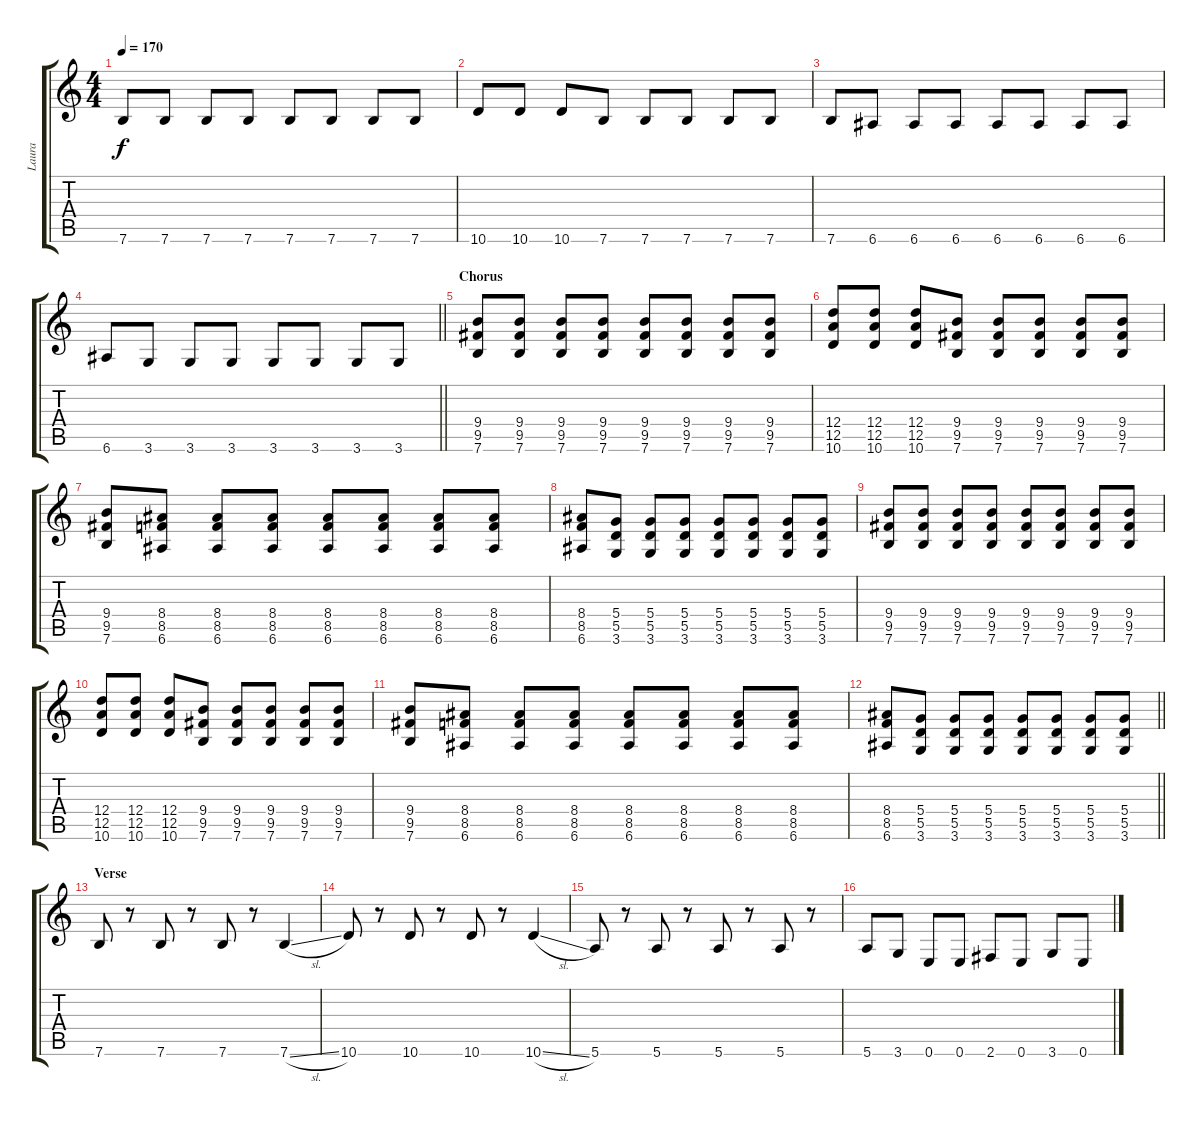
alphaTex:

\track ("Laura" "Laura") {instrument distortionguitar}
\staff {score tabs}
\tuning (E4 B3 G3 D3 A2 E2) {hide}
\ts (4 4)
\tempo 170
\clef g2
\ks c
7.6.8{dy f} 7.6.8 7.6.8 7.6.8 7.6.8 7.6.8 7.6.8 7.6.8 |
10.6.8 10.6.8 10.6.8 7.6.8 7.6.8 7.6.8 7.6.8 7.6.8 |
7.6.8 6.6.8 6.6.8 6.6.8 6.6.8 6.6.8 6.6.8 6.6.8 |
\barLineRight lightlight
6.6.8 3.6.8 3.6.8 3.6.8 3.6.8 3.6.8 3.6.8 3.6.8 |
\section ("" "Chorus")
(9.4 9.5 7.6).8 (9.4 9.5 7.6).8 (9.4 9.5 7.6).8 (9.4 9.5 7.6).8 (9.4 9.5 7.6).8 (9.4 9.5 7.6).8 (9.4 9.5 7.6).8 (9.4 9.5 7.6).8 |
(12.4 12.5 10.6).8 (12.4 12.5 10.6).8 (12.4 12.5 10.6).8 (9.4 9.5 7.6).8 (9.4 9.5 7.6).8 (9.4 9.5 7.6).8 (9.4 9.5 7.6).8 (9.4 9.5 7.6).8 |
(9.4 9.5 7.6).8 (8.4 8.5 6.6).8 (8.4 8.5 6.6).8 (8.4 8.5 6.6).8 (8.4 8.5 6.6).8 (8.4 8.5 6.6).8 (8.4 8.5 6.6).8 (8.4 8.5 6.6).8 |
(8.4 8.5 6.6).8 (5.4 5.5 3.6).8 (5.4 5.5 3.6).8 (5.4 5.5 3.6).8 (5.4 5.5 3.6).8 (5.4 5.5 3.6).8 (5.4 5.5 3.6).8 (5.4 5.5 3.6).8 |
(9.4 9.5 7.6).8 (9.4 9.5 7.6).8 (9.4 9.5 7.6).8 (9.4 9.5 7.6).8 (9.4 9.5 7.6).8 (9.4 9.5 7.6).8 (9.4 9.5 7.6).8 (9.4 9.5 7.6).8 |
(12.4 12.5 10.6).8 (12.4 12.5 10.6).8 (12.4 12.5 10.6).8 (9.4 9.5 7.6).8 (9.4 9.5 7.6).8 (9.4 9.5 7.6).8 (9.4 9.5 7.6).8 (9.4 9.5 7.6).8 |
(9.4 9.5 7.6).8 (8.4 8.5 6.6).8 (8.4 8.5 6.6).8 (8.4 8.5 6.6).8 (8.4 8.5 6.6).8 (8.4 8.5 6.6).8 (8.4 8.5 6.6).8 (8.4 8.5 6.6).8 |
\barLineRight lightlight
(8.4 8.5 6.6).8 (5.4 5.5 3.6).8 (5.4 5.5 3.6).8 (5.4 5.5 3.6).8 (5.4 5.5 3.6).8 (5.4 5.5 3.6).8 (5.4 5.5 3.6).8 (5.4 5.5 3.6).8 |
\section ("" "Verse")
7.6.8 r.8 7.6.8 r.8 7.6.8 r.8 7.6{sl}.4 |
10.6.8 r.8 10.6.8 r.8 10.6.8 r.8 10.6{sl}.4 |
5.6.8 r.8 5.6.8 r.8 5.6.8 r.8 5.6.8 r.8 |
5.6.8 3.6.8 0.6.8 0.6.8 2.6.8 0.6.8 3.6.8 0.6.8
